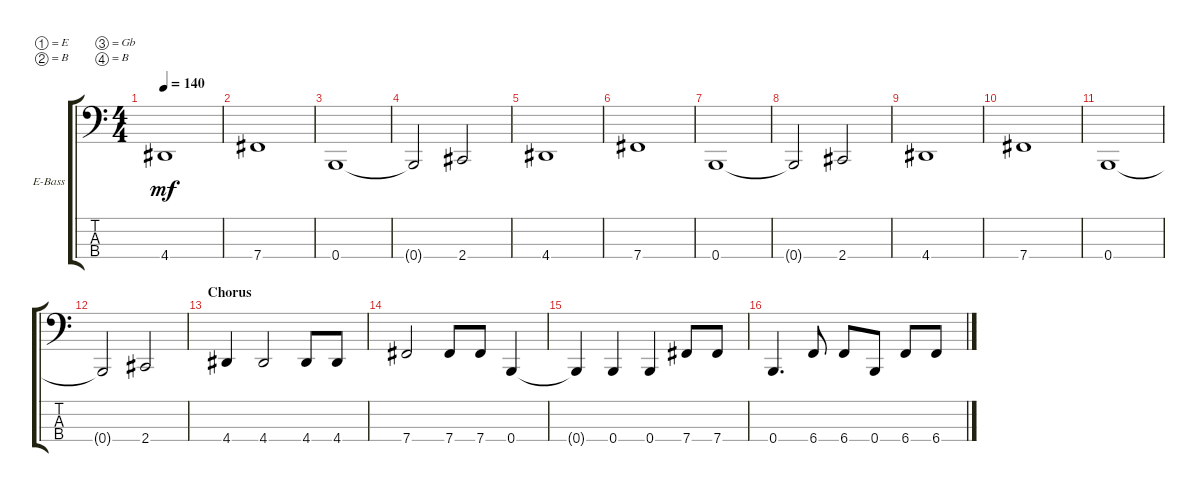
\bracketExtendMode groupsimilarinstruments
\firstSystemTrackNameOrientation horizontal
\otherSystemsTrackNameOrientation horizontal
\track ("Electric Bass" "E-Bass") {instrument electricbassfinger}
\staff {score tabs}
\tuning (E2 B1 Gb1 B0)
\ts (4 4)
\tempo 140
\clef f4
\ks c
4.4.1{dy mf} |
7.4.1 |
0.4.1 |
0.4{t}.2 2.4.2 |
4.4.1 |
7.4.1 |
0.4.1 |
0.4{t}.2 2.4.2 |
4.4.1 |
7.4.1 |
0.4.1 |
0.4{t}.2 2.4.2 |
\section ("" "Chorus")
4.4.4 4.4.2 4.4.8 4.4.8 |
7.4.2 7.4.8 7.4.8 0.4.4 |
0.4{t}.4 0.4.4 0.4.4 7.4.8 7.4.8 |
0.4.4{d} 6.4.8 6.4.8 0.4.8 6.4.8 6.4.8
